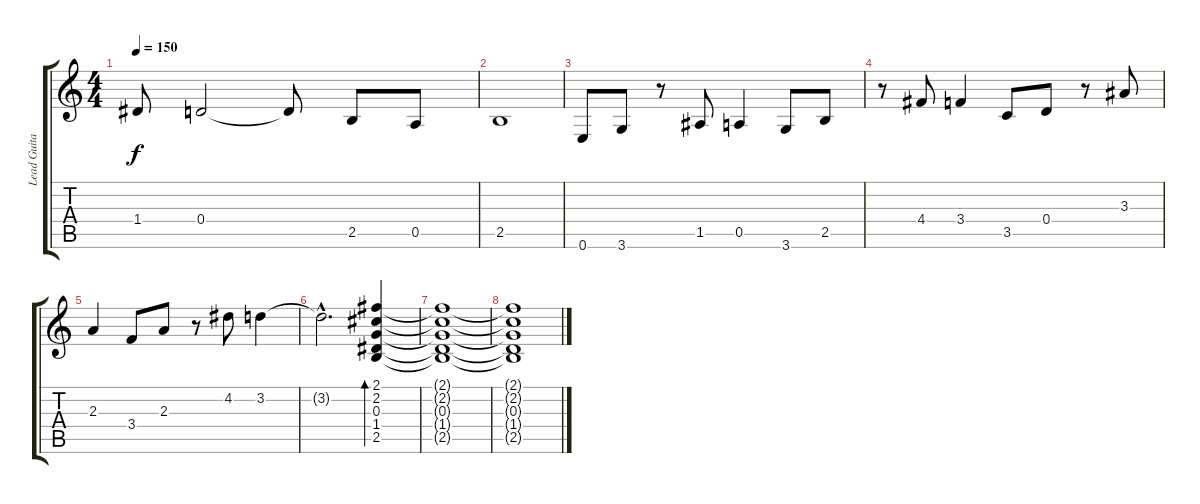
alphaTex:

\track ("Lead Guitar" "Lead Guita") {instrument electricguitarclean}
\staff {score tabs}
\tuning (E4 B3 G3 D3 A2 E2) {hide}
\ts (4 4)
\tempo 150
\clef g2
\ks c
1.4.8{dy f} 0.4.2 0.4{t}.8 2.5.8 0.5.8 |
2.5.1 |
0.6.8 3.6.8 r.8 1.5.8 0.5.4 3.6.8 2.5.8 |
r.8 4.4.8 3.4.4 3.5.8 0.4.8 r.8 3.3.8 |
2.3.4 3.4.8 2.3.8 r.8 4.2.8 3.2.4 |
3.2{hac t}.2{d} (2.1 2.2 0.3 1.4 2.5).4{bd 240} |
(2.1{t} 2.2{t} 0.3{t} 1.4{t} 2.5{t}).1 |
(2.1{t} 2.2{t} 0.3{t} 1.4{t} 2.5{t}).1
